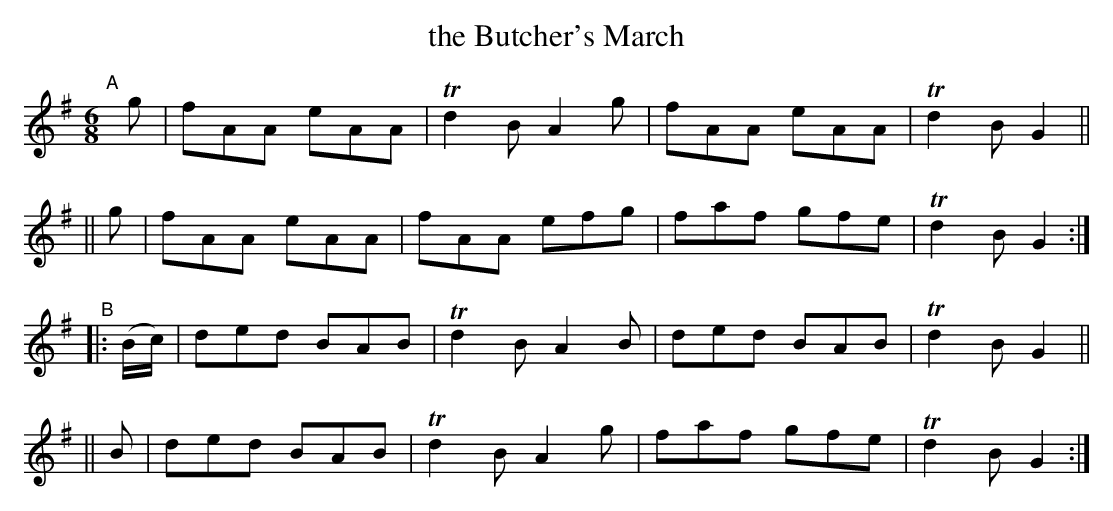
X:1
T: the Butcher's March
M: 6/8
L: 1/8
K: G
"^A"\
[|]g | fAA eAA |Td2B A2g | fAA eAA | Td2B G2 ||
|| g | fAA eAA | fAA efg | faf gfe | Td2B G2 :|
"^B"\
|:(B/c/)| ded BAB | Td2B A2B | ded BAB | Td2B G2 ||
|| B    | ded BAB | Td2B A2g | faf gfe | Td2B G2 :|
